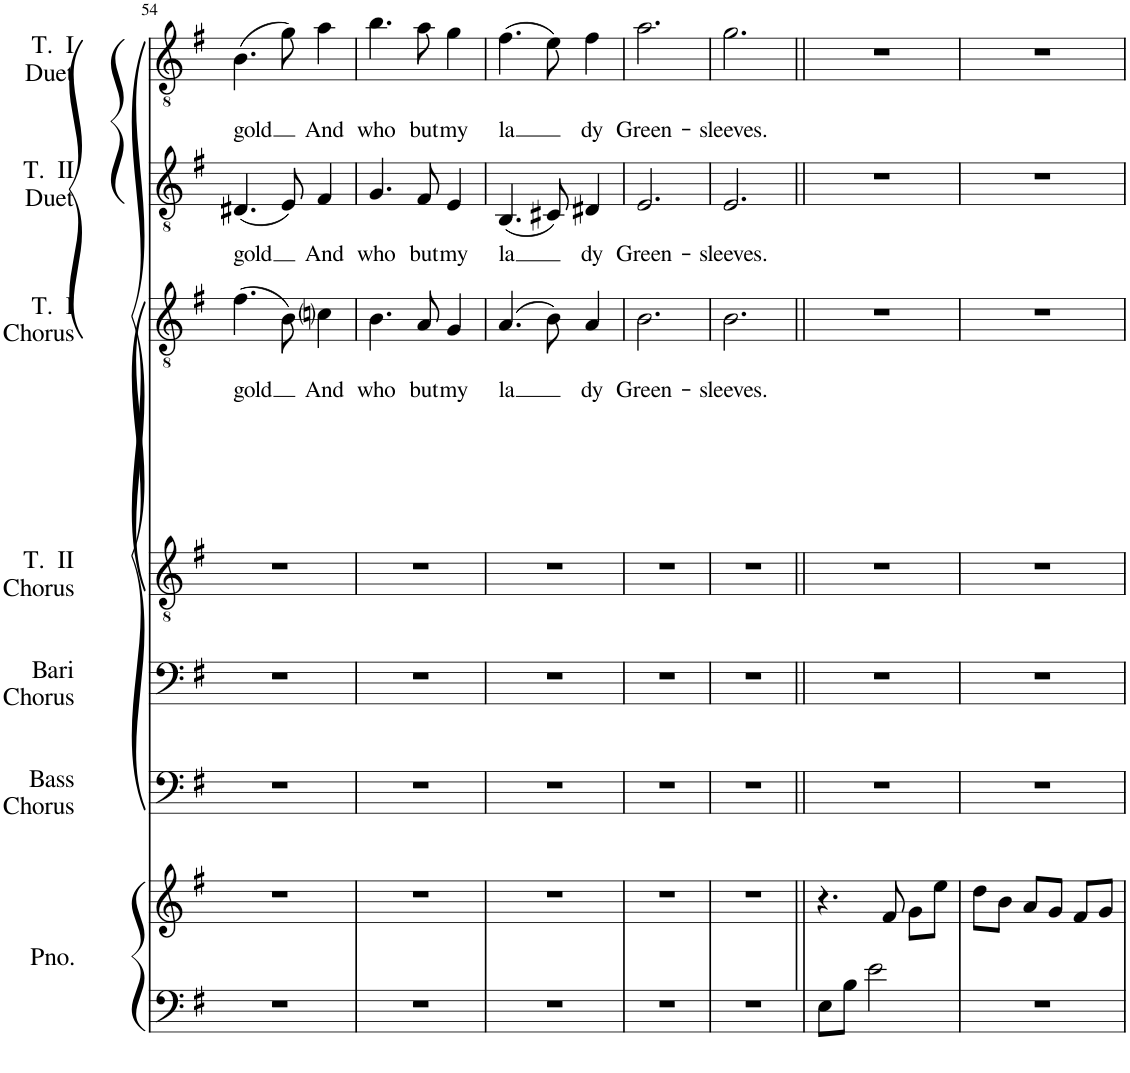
**kern	**kern	**kern	**kern	**kern	**kern	**text	**text	**kern	**text	**text	**kern	**text	**text
*part7	*part7	*part6	*part5	*part4	*part3	*part3	*part3	*part2	*part2	*part2	*part1	*part1	*part1
*staff8	*staff7	*staff6	*staff5	*staff4	*staff3	*staff3	*staff3	*staff2	*staff2	*staff2	*staff1	*staff1	*staff1
*I"Piano	*	*I"Bass Chorus	*I"Baritone Chorus	*I"Tenor II Chorus	*I"Tenor I Chorus	*	*	*I"Tenor II Duet	*	*	*I"Tenor I Duet	*	*
*I'Pno.	*	*I'Bass Chorus	*I'Bari Chorus	*I'T.  II Chorus	*I'T.  I Chorus	*	*	*I'T.  II Duet	*	*	*I'T.  I Duet	*	*
!!LO:PB:g=z
*clefF4	*clefG2	*clefF4	*clefF4	*clefGv2	*clefGv2	*	*	*clefGv2	*	*	*clefGv2	*	*
*k[f#]	*k[f#]	*k[f#]	*k[f#]	*k[f#]	*k[f#]	*	*	*k[f#]	*	*	*k[f#]	*	*
*M3/4	*M3/4	*M3/4	*M3/4	*M3/4	*M3/4	*	*	*M3/4	*	*	*M3/4	*	*
=54	=54	=54	=54	=54	=54	=54	=54	=54	=54	=54	=54	=54	=54
!	!	!	!	!	!	!	!LO:LY:b	!	!	!LO:LY:b	!	!	!LO:LY:b
2.r	2.r	2.r	2.r	2.r	(4.f#\	.	gold	(4.D#X/	.	gold	(4.B\	.	gold
.	.	.	.	.	8B\)	.	.	8E/)	.	.	8g\)	.	.
!	!	!	!	!	!	!	!LO:LY:b	!	!	!LO:LY:b	!	!	!LO:LY:b
.	.	.	.	.	4cni\	.	And	4F#/	.	And	4a\	.	And
=55	=55	=55	=55	=55	=55	=55	=55	=55	=55	=55	=55	=55	=55
!	!	!	!	!	!	!	!LO:LY:b	!	!	!LO:LY:b	!	!	!LO:LY:b
2.r	2.r	2.r	2.r	2.r	4.B\	.	who	4.G/	.	who	4.b\	.	who
!	!	!	!	!	!	!	!LO:LY:b	!	!	!LO:LY:b	!	!	!LO:LY:b
.	.	.	.	.	8A/	.	but	8F#/	.	but	8a\	.	but
!	!	!	!	!	!	!	!LO:LY:b	!	!	!LO:LY:b	!	!	!LO:LY:b
.	.	.	.	.	4G/	.	my	4E/	.	my	4g\	.	my
=56	=56	=56	=56	=56	=56	=56	=56	=56	=56	=56	=56	=56	=56
!	!	!	!	!	!	!	!LO:LY:b	!	!	!LO:LY:b	!	!	!LO:LY:b
2.r	2.r	2.r	2.r	2.r	(4.A/	.	la	(4.BB/	.	la	(4.f#\	.	la
.	.	.	.	.	8B\)	.	.	8C#X/)	.	.	8e\)	.	.
!	!	!	!	!	!	!	!LO:LY:b	!	!	!LO:LY:b	!	!	!LO:LY:b
.	.	.	.	.	4A/	.	dy	4D#X/	.	dy	4f#\	.	dy
=57	=57	=57	=57	=57	=57	=57	=57	=57	=57	=57	=57	=57	=57
!	!	!	!	!	!	!	!LO:LY:b	!	!	!LO:LY:b	!	!	!LO:LY:b
2.r	2.r	2.r	2.r	2.r	2.B\	.	Green-	2.E/	.	Green-	2.a\	.	Green-
=58	=58	=58	=58	=58	=58	=58	=58	=58	=58	=58	=58	=58	=58
!	!	!	!	!	!	!	!LO:LY:b	!	!	!LO:LY:b	!	!	!LO:LY:b
2.r	2.r	2.r	2.r	2.r	2.B\	.	-sleeves.	2.E/	.	-sleeves.	2.g\	.	-sleeves.
=59||	=59||	=59||	=59||	=59||	=59||	=59||	=59||	=59||	=59||	=59||	=59||	=59||	=59||
8E\L	4.r	2.r	2.r	2.r	2.r	.	.	2.r	.	.	2.r	.	.
8B\J	.	.	.	.	.	.	.	.	.	.	.	.	.
2e\	.	.	.	.	.	.	.	.	.	.	.	.	.
.	8f#/	.	.	.	.	.	.	.	.	.	.	.	.
.	8g\L	.	.	.	.	.	.	.	.	.	.	.	.
.	8ee\J	.	.	.	.	.	.	.	.	.	.	.	.
=60	=60	=60	=60	=60	=60	=60	=60	=60	=60	=60	=60	=60	=60
2.r	8dd\L	2.r	2.r	2.r	2.r	.	.	2.r	.	.	2.r	.	.
.	8b\J	.	.	.	.	.	.	.	.	.	.	.	.
.	8a/L	.	.	.	.	.	.	.	.	.	.	.	.
.	8g/J	.	.	.	.	.	.	.	.	.	.	.	.
.	8f#/L	.	.	.	.	.	.	.	.	.	.	.	.
.	8g/J	.	.	.	.	.	.	.	.	.	.	.	.
=	=	=	=	=	=	=	=	=	=	=	=	=	=
*-	*-	*-	*-	*-	*-	*-	*-	*-	*-	*-	*-	*-	*-
